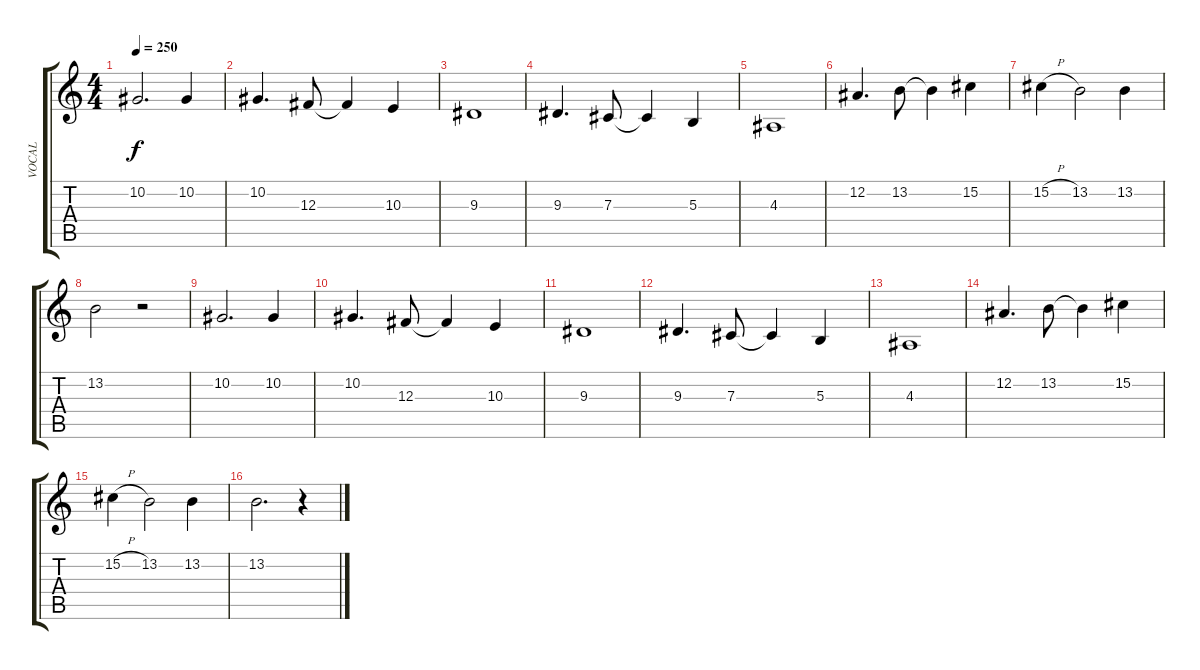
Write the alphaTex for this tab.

\track ("VOCAL" "VOCAL") {instrument stringensemble1}
\staff {score tabs}
\tuning (Eb4 Bb3 Gb3 Db3 Ab2 Eb2) {hide}
\ts (4 4)
\tempo 250
\clef g2
\ks aminor
10.2.2{d dy f} 10.2.4 |
10.2.4{d} 12.3.8 12.3{t}.4 10.3.4 |
9.3.1 |
9.3.4{d} 7.3.8 7.3{t}.4 5.3.4 |
4.3.1 |
12.2.4{d} 13.2.8 13.2{t}.4 15.2.4 |
15.2{h}.4 13.2.2 13.2.4 |
13.2.2 r.2 |
10.2.2{d} 10.2.4 |
10.2.4{d} 12.3.8 12.3{t}.4 10.3.4 |
9.3.1 |
9.3.4{d} 7.3.8 7.3{t}.4 5.3.4 |
4.3.1 |
12.2.4{d} 13.2.8 13.2{t}.4 15.2.4 |
15.2{h}.4 13.2.2 13.2.4 |
13.2.2{d} r.4
